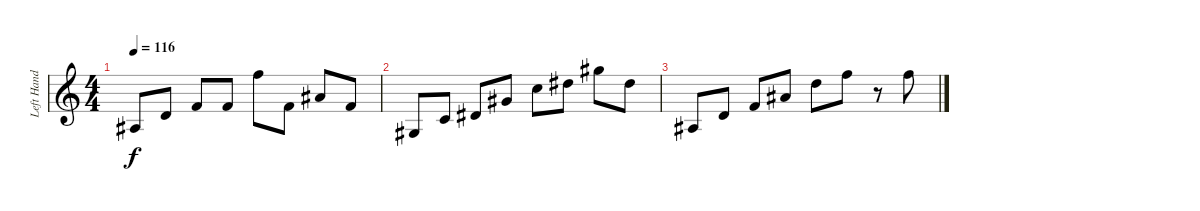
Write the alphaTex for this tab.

\track ("Left Hand" "Left Hand") {instrument acousticgrandpiano}
\staff {score}
\tuning (G3 D3 A2 E2 B1) {hide}
\ts (4 4)
\tempo 116
\clef g2
\ks c
3.1.8{dy f} 7.1.8 10.1.8 10.1.8 22.1.8 10.1.8 15.1.8 10.1.8 |
1.1.8 5.1.8 8.1.8 13.1.8 17.1.8 20.1.8 25.1.8 20.1.8 |
3.1.8 7.1.8 10.1.8 15.1.8 19.1.8 22.1.8 r.8 22.1.8
